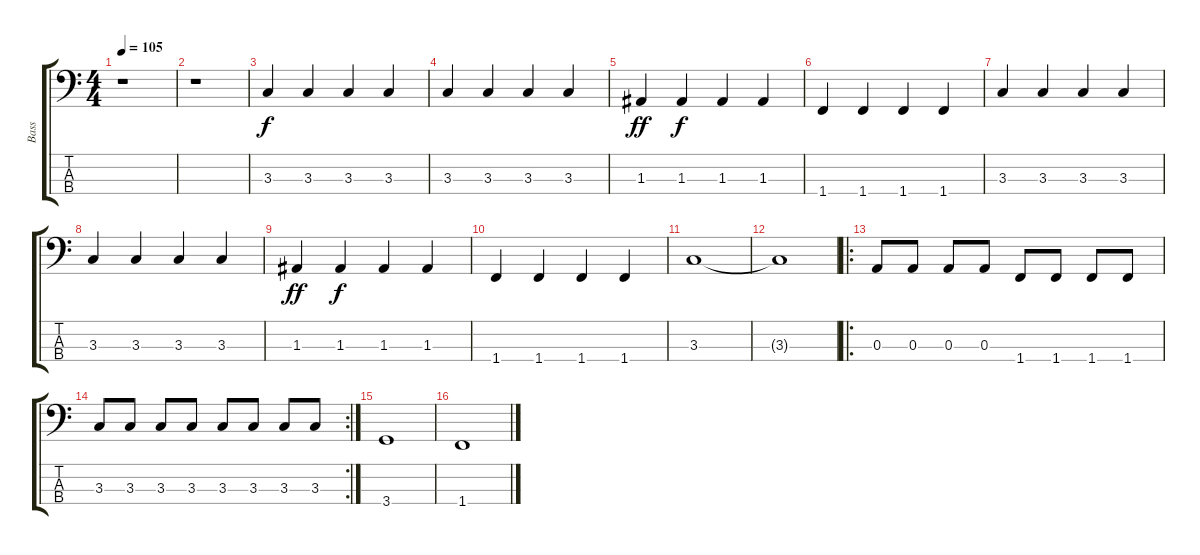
\track ("Bass" "Bass") {instrument electricbassfinger}
\staff {score tabs}
\tuning (G2 D2 A1 E1) {hide}
\ts (4 4)
\tempo 105
\clef f4
\ks c
r.1{dy f instrument electricbassfinger} |
r.1 |
3.3.4 3.3.4 3.3.4 3.3.4 |
3.3.4 3.3.4 3.3.4 3.3.4 |
1.3.4{dy ff} 1.3.4{dy f} 1.3.4 1.3.4 |
1.4.4 1.4.4 1.4.4 1.4.4 |
3.3.4 3.3.4 3.3.4 3.3.4 |
3.3.4 3.3.4 3.3.4 3.3.4 |
1.3.4{dy ff} 1.3.4{dy f} 1.3.4 1.3.4 |
1.4.4 1.4.4 1.4.4 1.4.4 |
3.3.1 |
3.3{t}.1 |
\ro
0.3.8 0.3.8 0.3.8 0.3.8 1.4.8 1.4.8 1.4.8 1.4.8 |
\rc 2
3.3.8 3.3.8 3.3.8 3.3.8 3.3.8 3.3.8 3.3.8 3.3.8 |
3.4.1 |
1.4.1
